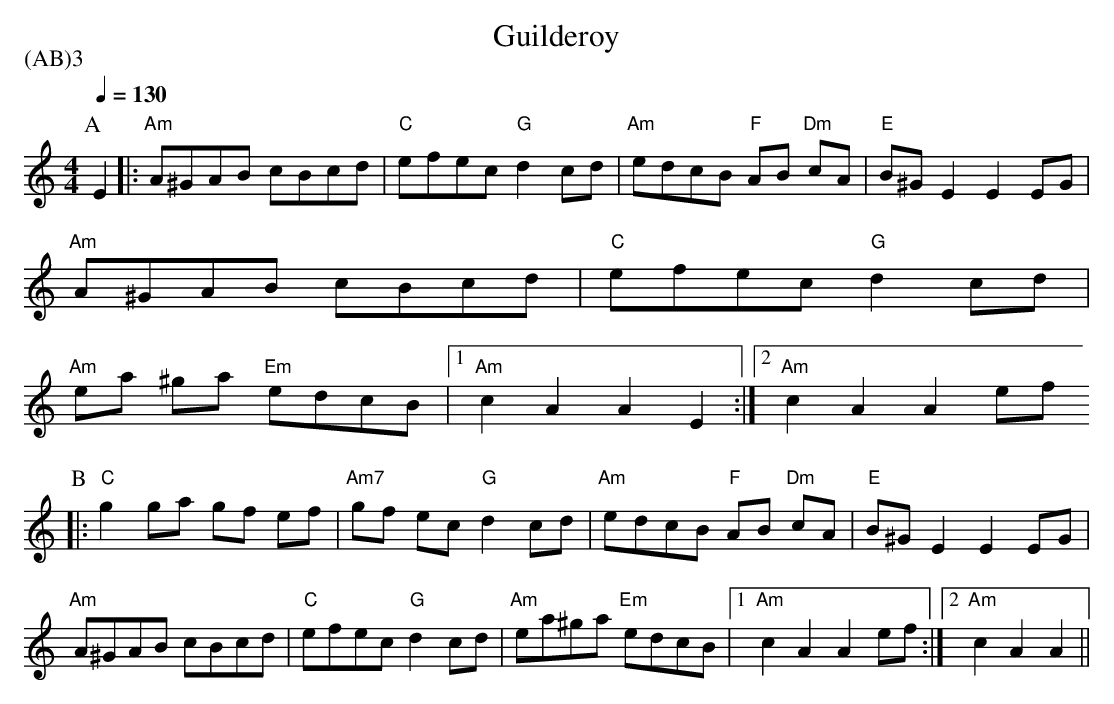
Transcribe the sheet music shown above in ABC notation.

X:1
T:Guilderoy
P:(AB)3
Q:1/4=130
M:4/4
L:1/4
K:C
P:A
E |:"Am" A/^G/A/B/ c/B/c/d/ |"C"  e/f/e/c/ "G" d c/d/ | \
"Am" e/d/c/B/ "F" A/B/ "Dm" c/A/ |"E"  B/^G/ E E E/G/  |
"Am" A/^G/A/B/ c/B/c/d/ |"C"  e/f/e/c/  "G" d c/d/ |
"Am" e/a/ ^g/a/ "Em"  e/d/c/B/ |1 "Am" c A A E :|2 "Am" c A A e/f/
P:B
|: "C"  g g/a/ g/f/ e/f/ | "Am7" g/f/ e/c/ "G" d c/d/ | \
"Am" e/d/c/B/ "F" A/B/ "Dm" c/A/ |"E"  B/^G/ E E E/G/ |
"Am" A/^G/A/B/ c/B/c/d/ |"C"  e/f/e/c/ "G" d c/d/ | \
"Am" e/a/^g/a/ "Em" e/d/c/B/ |1 "Am" c A A e/f/ :|2 "Am" c A A ||
